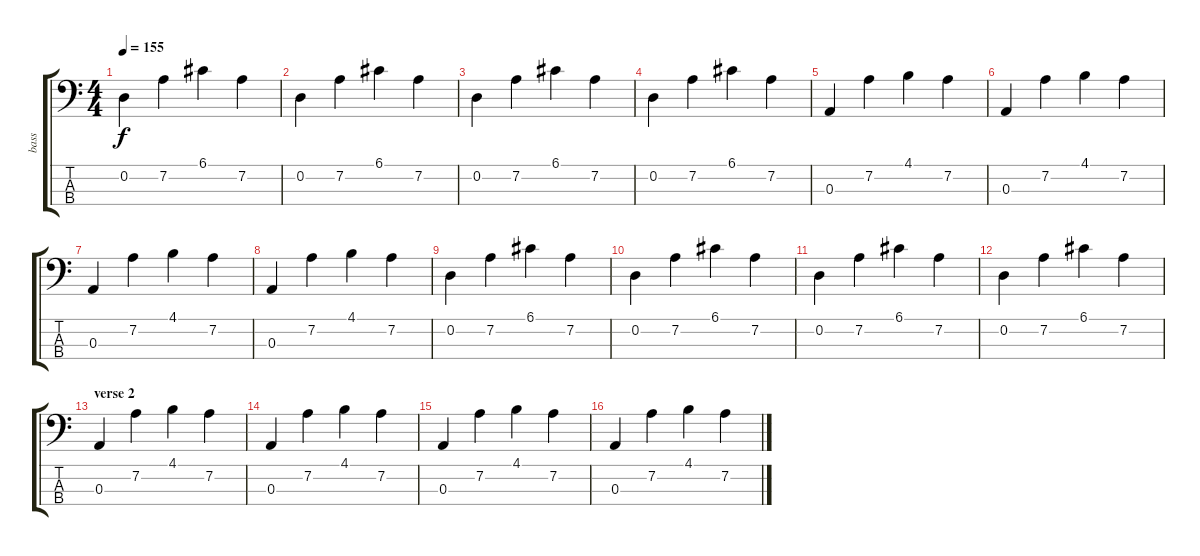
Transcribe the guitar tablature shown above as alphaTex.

\track ("bass" "bass") {instrument electricbassfinger}
\staff {score tabs}
\tuning (G2 D2 A1 E1) {hide}
\ts (4 4)
\tempo 155
\clef f4
\ks c
0.2.4{dy f} 7.2.4 6.1.4 7.2.4 |
0.2.4 7.2.4 6.1.4 7.2.4 |
0.2.4 7.2.4 6.1.4 7.2.4 |
0.2.4 7.2.4 6.1.4 7.2.4 |
0.3.4 7.2.4 4.1.4 7.2.4 |
0.3.4 7.2.4 4.1.4 7.2.4 |
0.3.4 7.2.4 4.1.4 7.2.4 |
0.3.4 7.2.4 4.1.4 7.2.4 |
0.2.4 7.2.4 6.1.4 7.2.4 |
0.2.4 7.2.4 6.1.4 7.2.4 |
0.2.4 7.2.4 6.1.4 7.2.4 |
0.2.4 7.2.4 6.1.4 7.2.4 |
\section ("" "verse 2")
0.3.4 7.2.4 4.1.4 7.2.4 |
0.3.4 7.2.4 4.1.4 7.2.4 |
0.3.4 7.2.4 4.1.4 7.2.4 |
0.3.4 7.2.4 4.1.4 7.2.4
